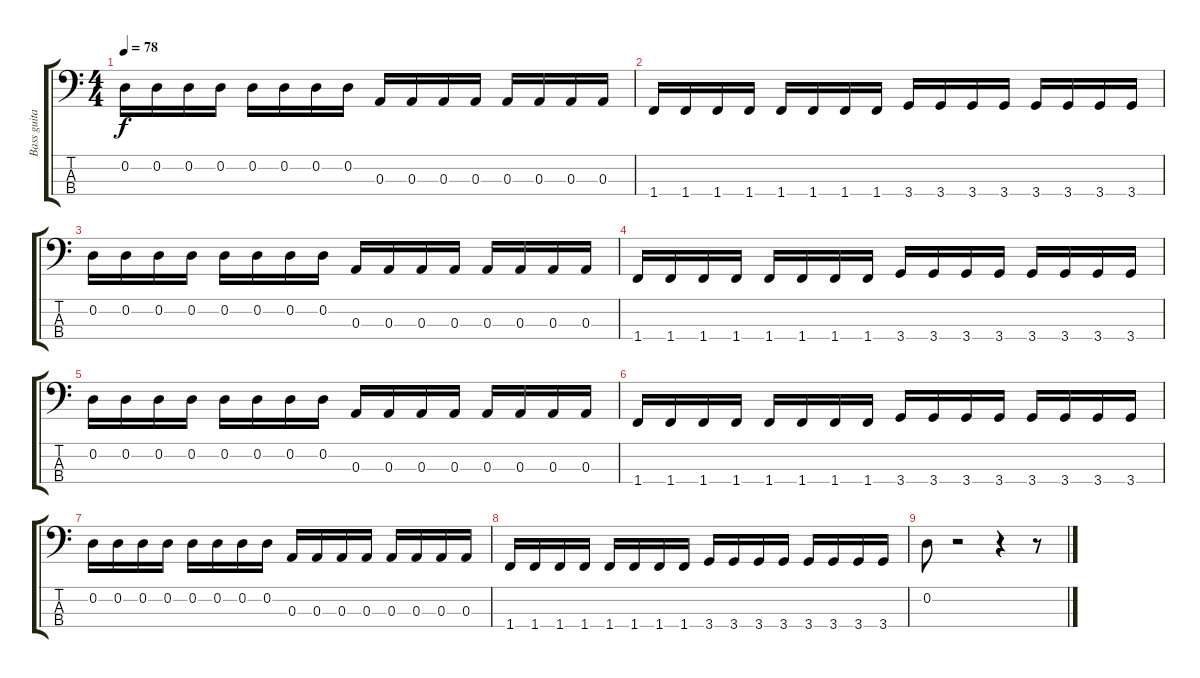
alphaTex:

\track ("Bass guitar" "Bass guita") {instrument electricbassfinger}
\staff {score tabs}
\tuning (G2 D2 A1 E1) {hide}
\ts (4 4)
\tempo 78
\clef f4
\ks c
0.2.16{dy f} 0.2.16 0.2.16 0.2.16 0.2.16 0.2.16 0.2.16 0.2.16 0.3.16 0.3.16 0.3.16 0.3.16 0.3.16 0.3.16 0.3.16 0.3.16 |
1.4.16 1.4.16 1.4.16 1.4.16 1.4.16 1.4.16 1.4.16 1.4.16 3.4.16 3.4.16 3.4.16 3.4.16 3.4.16 3.4.16 3.4.16 3.4.16 |
0.2.16 0.2.16 0.2.16 0.2.16 0.2.16 0.2.16 0.2.16 0.2.16 0.3.16 0.3.16 0.3.16 0.3.16 0.3.16 0.3.16 0.3.16 0.3.16 |
1.4.16 1.4.16 1.4.16 1.4.16 1.4.16 1.4.16 1.4.16 1.4.16 3.4.16 3.4.16 3.4.16 3.4.16 3.4.16 3.4.16 3.4.16 3.4.16 |
0.2.16 0.2.16 0.2.16 0.2.16 0.2.16 0.2.16 0.2.16 0.2.16 0.3.16 0.3.16 0.3.16 0.3.16 0.3.16 0.3.16 0.3.16 0.3.16 |
1.4.16 1.4.16 1.4.16 1.4.16 1.4.16 1.4.16 1.4.16 1.4.16 3.4.16 3.4.16 3.4.16 3.4.16 3.4.16 3.4.16 3.4.16 3.4.16 |
0.2.16 0.2.16 0.2.16 0.2.16 0.2.16 0.2.16 0.2.16 0.2.16 0.3.16 0.3.16 0.3.16 0.3.16 0.3.16 0.3.16 0.3.16 0.3.16 |
1.4.16 1.4.16 1.4.16 1.4.16 1.4.16 1.4.16 1.4.16 1.4.16 3.4.16 3.4.16 3.4.16 3.4.16 3.4.16 3.4.16 3.4.16 3.4.16 |
0.2.8 r.2 r.4 r.8
